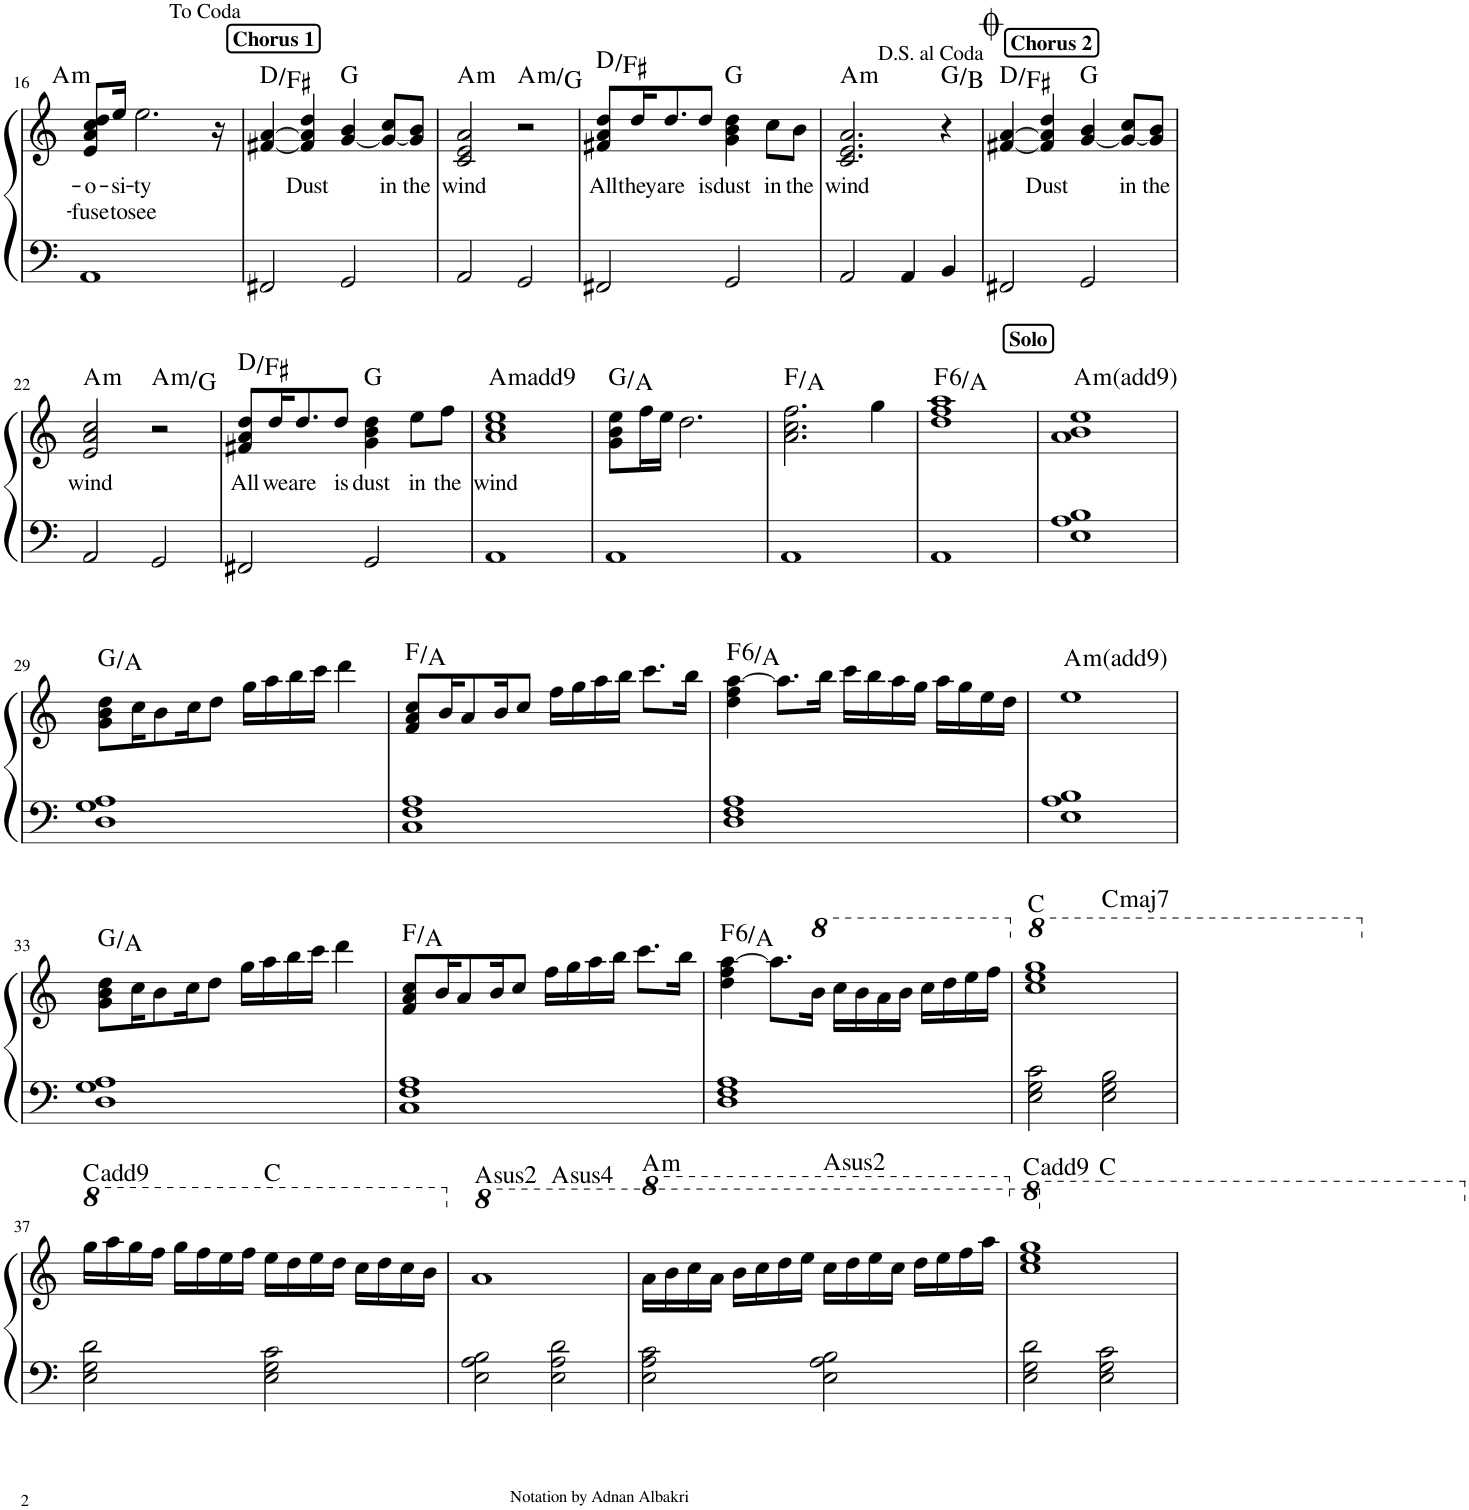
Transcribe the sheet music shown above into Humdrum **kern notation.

**kern	**kern	**text	**text	**harte
*part1	*part1	*part1	*part1	*part1
*staff2	*staff1	*staff1	*staff1	*
*I"Piano	*	*	*	*
*I'Pno.	*	*	*	*
!!LO:PB:g=z
*clefF4	*clefG2	*	*	*
*k[]	*k[]	*	*	*
*M4/4	*M4/4	*	*	*
=16	=16	=16	=16	=16
!	!	!LO:LY:b	!LO:LY:b	!LO:H:kt=m
1AA	8e/ 8a/ 8cc/ 8dd/L	-o-	-fuse	A:min
!	!	!LO:LY:b	!LO:LY:b	!
.	16ee/Jk	-si-	to	.
!	!	!LO:LY:b	!LO:LY:b	!
.	2.ee\	-ty	see	.
.	16r	.	.	.
!	!LO:TX:a:t=<font size="10"/>To Coda	!	!	!
!LO:TX:a:t=<font size="10"/>To Coda	!	!	!	!
!!LO:REH:place=s1:a:B:cj:t=Chorus 1
=17	=17	=17	=17	=17
2FF#X/	[4f#X/ [4a/	.	.	D:maj/3
!	!	!LO:LY:b	!	!
.	4f#/] 4a/] 4dd/	Dust	.	.
2GG/	[4g/ 4b/	.	.	G:maj
!	!	!LO:LY:b	!	!
.	8g/_ 8cc/L	in	.	.
!	!	!LO:LY:b	!	!
.	8g/] 8b/J	the	.	.
=18	=18	=18	=18	=18
!	!	!LO:LY:b	!	!LO:H:kt=m
2AA/	2c/ 2e/ 2a/	wind	.	A:min
!	!	!	!	!LO:H:kt=m
2GG/	2r	.	.	A:min/b7
=19	=19	=19	=19	=19
!	!	!LO:LY:b	!	!
2FF#X/	8f#X/ 8a/ 8dd/L	All	.	D:maj/3
!	!	!LO:LY:b	!	!
.	16dd/K	they	.	.
!	!	!LO:LY:b	!	!
.	8.dd/	are	.	.
!	!	!LO:LY:b	!	!
.	8dd/J	is	.	.
!	!	!LO:LY:b	!	!
2GG/	4g\ 4b\ 4dd\	dust	.	G:maj
!	!	!LO:LY:b	!	!
.	8cc\L	in	.	.
!	!	!LO:LY:b	!	!
.	8b\J	the	.	.
=20	=20	=20	=20	=20
!	!	!LO:LY:b	!	!LO:H:kt=m
2AA/	2.c/ 2.e/ 2.a/	wind	.	A:min
4AA/	.	.	.	.
4BB/	4r	.	.	G:maj/3
!	!LO:TX:a:t=<font size="10"/>D.S. al Coda	!	!	!
!LO:TX:a:t=<font size="10"/>D.S. al Coda	!	!	!	!
!!LO:REH:place=s1:a:B:cj:t=Chorus 2
=21	=21	=21	=21	=21
2FF#X/	[4f#X/ [4a/	.	.	D:maj/3
!	!	!LO:LY:b	!	!
.	4f#/] 4a/] 4dd/	Dust	.	.
2GG/	[4g/ 4b/	.	.	G:maj
!	!	!LO:LY:b	!	!
.	8g/_ 8cc/L	in	.	.
!	!	!LO:LY:b	!	!
.	8g/] 8b/J	the	.	.
!!LO:LB:g=z
=22	=22	=22	=22	=22
!	!	!LO:LY:b	!	!LO:H:kt=m
2AA/	2e/ 2a/ 2cc/	wind	.	A:min
!	!	!	!	!LO:H:kt=m
2GG/	2r	.	.	A:min/b7
=23	=23	=23	=23	=23
!	!	!LO:LY:b	!	!
2FF#X/	8f#X/ 8a/ 8dd/L	All	.	D:maj/3
!	!	!LO:LY:b	!	!
.	16dd/K	we	.	.
!	!	!LO:LY:b	!	!
.	8.dd/	are	.	.
!	!	!LO:LY:b	!	!
.	8dd/J	is	.	.
!	!	!LO:LY:b	!	!
2GG/	4g\ 4b\ 4dd\	dust	.	G:maj
!	!	!LO:LY:b	!	!
.	8ee\L	in	.	.
!	!	!LO:LY:b	!	!
.	8ff\J	the	.	.
=24	=24	=24	=24	=24
!	!	!LO:LY:b	!	!LO:H:kt=m
1AA	1a 1cc 1ee	wind	.	A:min(9)
=25	=25	=25	=25	=25
1AA	8g\ 8b\ 8ee\L	.	.	G:maj/2
.	16ff\L	.	.	.
.	16ee\JJ	.	.	.
.	2.dd\	.	.	.
=26	=26	=26	=26	=26
1AA	2.a\ 2.cc\ 2.ff\	.	.	F:maj/3
.	4gg\	.	.	.
=27	=27	=27	=27	=27
!	!	!	!	!LO:H:kt=6
1AA	1dd 1ff 1aa	.	.	F:maj6/3
!!LO:REH:place=s1:a:B:cj:t=Solo
=28	=28	=28	=28	=28
!	!	!	!	!LO:H:kt=m
1E 1A 1B	1a 1b 1ee	.	.	A:min(9)
!!LO:LB:g=z
=29	=29	=29	=29	=29
1D 1G 1A	8g\ 8b\ 8dd\L	.	.	G:maj/2
.	16cc\K	.	.	.
.	8b\	.	.	.
.	16cc\K	.	.	.
.	8dd\J	.	.	.
.	16gg\LL	.	.	.
.	16aa\	.	.	.
.	16bb\	.	.	.
.	16ccc\JJ	.	.	.
.	4ddd\	.	.	.
=30	=30	=30	=30	=30
1C 1F 1A	8f/ 8a/ 8cc/L	.	.	F:maj/3
.	16b/K	.	.	.
.	8a/	.	.	.
.	16b/K	.	.	.
.	8cc/J	.	.	.
.	16ff\LL	.	.	.
.	16gg\	.	.	.
.	16aa\	.	.	.
.	16bb\JJ	.	.	.
.	8.ccc\L	.	.	.
.	16bb\Jk	.	.	.
=31	=31	=31	=31	=31
!	!	!	!	!LO:H:kt=6
1D 1F 1A	4dd\ 4ff\ [4aa\	.	.	F:maj6/3
.	8.aa\L]	.	.	.
.	16bb\Jk	.	.	.
.	16ccc\LL	.	.	.
.	16bb\	.	.	.
.	16aa\	.	.	.
.	16gg\JJ	.	.	.
.	16aa\LL	.	.	.
.	16gg\	.	.	.
.	16ee\	.	.	.
.	16dd\JJ	.	.	.
=32	=32	=32	=32	=32
!	!	!	!	!LO:H:kt=m
1E 1A 1B	1ee	.	.	A:min(9)
!!LO:LB:g=z
=33	=33	=33	=33	=33
1D 1G 1A	8g\ 8b\ 8dd\L	.	.	G:maj/2
.	16cc\K	.	.	.
.	8b\	.	.	.
.	16cc\K	.	.	.
.	8dd\J	.	.	.
.	16gg\LL	.	.	.
.	16aa\	.	.	.
.	16bb\	.	.	.
.	16ccc\JJ	.	.	.
.	4ddd\	.	.	.
=34	=34	=34	=34	=34
1C 1F 1A	8f/ 8a/ 8cc/L	.	.	F:maj/3
.	16b/K	.	.	.
.	8a/	.	.	.
.	16b/K	.	.	.
.	8cc/J	.	.	.
.	16ff\LL	.	.	.
.	16gg\	.	.	.
.	16aa\	.	.	.
.	16bb\JJ	.	.	.
.	8.ccc\L	.	.	.
.	16bb\Jk	.	.	.
=35	=35	=35	=35	=35
!	!	!	!	!LO:H:kt=6
1D 1F 1A	4dd\ 4ff\ [4aa\	.	.	F:maj6/3
.	8.aa\L]	.	.	.
*	*8va	*	*	*
.	16bb\Jk	.	.	.
.	16ccc\LL	.	.	.
.	16bb\	.	.	.
.	16aa\	.	.	.
.	16bb\JJ	.	.	.
.	16ccc\LL	.	.	.
.	16ddd\	.	.	.
.	16eee\	.	.	.
.	16fff\JJ	.	.	.
=36	=36	=36	=36	=36
*	*X8va	*	*	*
*	*8va	*	*	*
*	*^	*	*	*
2E\ 2G\ 2c\	1ccc 1eee 1ggg	2ryy	.	.	C:maj
!	!	!	!	!	!LO:H:kt=maj7
2E\ 2G\ 2B\	.	2ryy	.	.	C:maj7
*	*v	*v	*	*	*
!!LO:LB:g=z
=37	=37	=37	=37	=37
*	*8va	*	*	*
2E\ 2G\ 2d\	16ggg\LL	.	.	C:maj(9)
.	16aaa\	.	.	.
.	16ggg\	.	.	.
.	16fff\JJ	.	.	.
.	16ggg\LL	.	.	.
.	16fff\	.	.	.
.	16eee\	.	.	.
.	16fff\JJ	.	.	.
2E\ 2G\ 2c\	16eee\LL	.	.	C:maj
.	16ddd\	.	.	.
.	16eee\	.	.	.
.	16ddd\JJ	.	.	.
.	16ccc\LL	.	.	.
.	16ddd\	.	.	.
.	16ccc\	.	.	.
.	16bb\JJ	.	.	.
=38	=38	=38	=38	=38
*	*X8va	*	*	*
*	*8va	*	*	*
!	!	!	!	!LO:H:kt=2
*	*^	*	*	*
2E\ 2A\ 2B\	1aa	2ryy	.	.	A:(1,2,5)
!	!	!	!	!	!LO:H:kt=4
2E\ 2A\ 2d\	.	2ryy	.	.	A:sus4
*	*v	*v	*	*	*
=39	=39	=39	=39	=39
*	*8va	*	*	*
*	*^	*	*	*
!	!	!	!	!	!LO:H:kt=m
*	*v	*v	*	*	*
2E\ 2A\ 2c\	16aa\LL	.	.	A:min
.	16bb\	.	.	.
.	16ccc\	.	.	.
.	16aa\JJ	.	.	.
.	16bb\LL	.	.	.
.	16ccc\	.	.	.
.	16ddd\	.	.	.
.	16eee\JJ	.	.	.
!	!	!	!	!LO:H:kt=2
2E\ 2A\ 2B\	16ccc\LL	.	.	A:(1,2,5)
.	16ddd\	.	.	.
.	16eee\	.	.	.
.	16ccc\JJ	.	.	.
.	16ddd\LL	.	.	.
.	16eee\	.	.	.
.	16fff\	.	.	.
.	16aaa\JJ	.	.	.
=40	=40	=40	=40	=40
*	*X8va	*	*	*
*	*8va	*	*	*
*	*^	*	*	*
2E\ 2G\ 2d\	1ccc 1eee 1ggg	2ryy	.	.	C:maj(9)
2E\ 2G\ 2c\	.	2ryy	.	.	C:maj
*	*v	*v	*	*	*
=	=	=	=	=
*-	*-	*-	*-	*-
